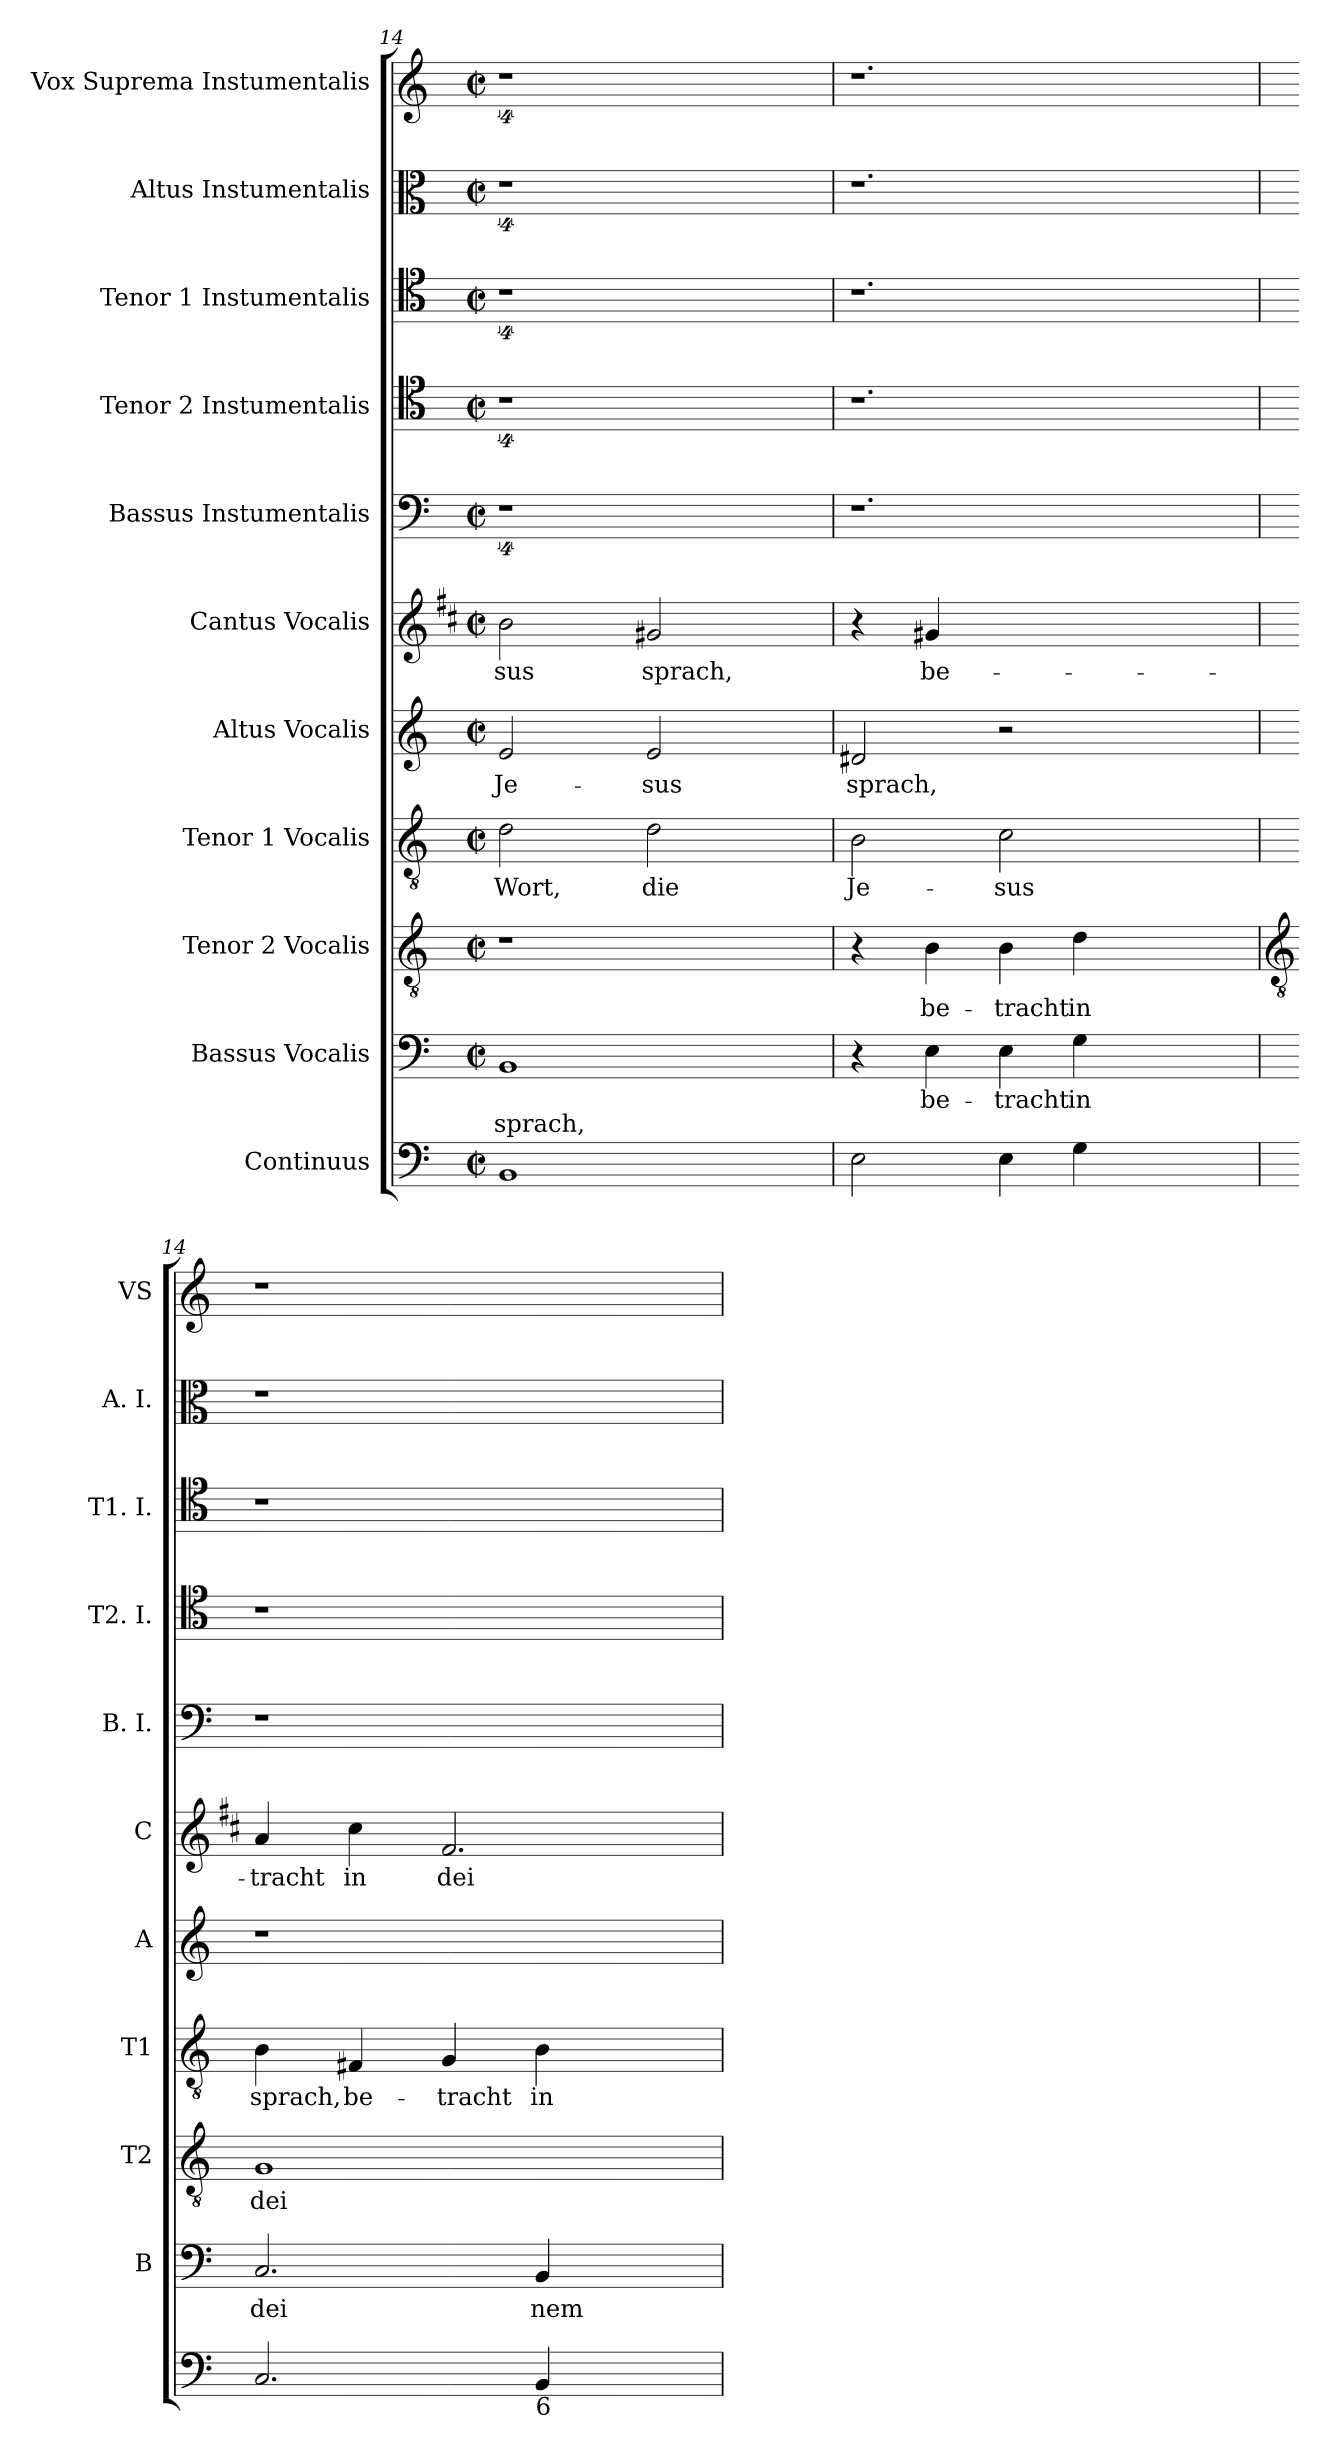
**kern	**kern	**text	**text	**kern	**text	**kern	**text	**kern	**text	**kern	**text	**kern	**kern	**kern	**kern	**kern
*part11	*part10	*part10	*part10	*part9	*part9	*part8	*part8	*part7	*part7	*part6	*part6	*part5	*part4	*part3	*part2	*part1
*staff11	*staff10	*staff10	*staff10	*staff9	*staff9	*staff8	*staff8	*staff7	*staff7	*staff6	*staff6	*staff5	*staff4	*staff3	*staff2	*staff1
*I"Continuus	*I"Bassus Vocalis	*	*	*I"Tenor 2 Vocalis	*	*I"Tenor 1 Vocalis	*	*I"Altus Vocalis	*	*I"Cantus Vocalis	*	*I"Bassus Instumentalis	*I"Tenor 2 Instumentalis	*I"Tenor 1 Instumentalis	*I"Altus Instumentalis	*I"Vox Suprema Instumentalis
*	*I'B	*	*	*I'T2	*	*I'T1	*	*I'A	*	*I'C	*	*I'B. I.	*I'T2. I.	*I'T1. I.	*I'A. I.	*I'VS
*clefF4	*clefF4	*	*	*clefGv2	*	*clefGv2	*	*clefG2	*	*clefG2	*	*clefF4	*clefC4	*clefC4	*clefC3	*clefG2
*	*	*	*	*	*	*	*	*	*	*ITrd1c2	*	*ITrd7c12	*	*	*	*
*k[]	*k[]	*	*	*k[]	*	*k[]	*	*k[]	*	*k[]	*	*k[]	*k[]	*k[]	*k[]	*k[]
*C:	*C:	*	*	*C:	*	*C:	*	*C:	*	*C:	*	*C:	*C:	*C:	*C:	*C:
*M2/2	*M2/2	*	*	*M2/2	*	*M2/2	*	*M2/2	*	*M2/2	*	*M2/2	*M2/2	*M2/2	*M2/2	*M2/2
*met(c|)	*met(c|)	*	*	*met(c|)	*	*met(c|)	*	*met(c|)	*	*met(c|)	*	*met(c|)	*met(c|)	*met(c|)	*met(c|)	*met(c|)
=14	=14	=14	=14	=14	=14	=14	=14	=14	=14	=14	=14	=14	=14	=14	=14	=14
!	!	!	!LO:LY:b	!	!	!	!LO:LY:b	!	!LO:LY:b	!	!LO:LY:b	!	!	!	!	!
*	*	*	*	*	*	*	*	*	*	*^	*	*	*	*	*	*
1BB	1BB	.	sprach,	1r	.	2d	Wort,	2e	Je-	2a	4ryy	-sus	4%5r	4%5r	4%5r	4%5r	4%5r
.	.	.	.	.	.	.	.	.	.	.	1ryy	.	.	.	.	.	.
!	!	!	!	!	!	!	!LO:LY:b	!	!LO:LY:b	!	!	!LO:LY:b	!	!	!	!	!
.	.	.	.	.	.	2d	die	2e	-sus	2f#X	.	sprach,	.	.	.	.	.
4ryy	4ryy	.	.	4ryy	.	4ryy	.	4ryy	.	4ryy	.	.	.	.	.	.	.
!!LO:LB:g=z
=14	=14	=14	=14	=14	=14	=14	=14	=14	=14	=14	=14	=14	=14	=14	=14	=14	=14
!	!	!	!	!	!	!	!LO:LY:b	!	!LO:LY:b	!	!	!	!	!	!	!	!
2E	4r	.	.	4r	.	2B	Je-	2d#X	sprach,	4r	1ryy	.	1.r	1.r	1.r	1.r	1.r
!	!	!LO:LY:b	!	!	!LO:LY:b	!	!	!	!	!	!	!LO:LY:b	!	!	!	!	!
.	4E	be-	.	4B	be-	.	.	.	.	4f#X	.	be-	.	.	.	.	.
!	!	!LO:LY:b	!	!	!LO:LY:b	!	!LO:LY:b	!	!	!	!	!	!	!	!	!	!
4E	4E	-tracht	.	4B	-tracht	2c	-sus	2r	.	1ryy	.	.	.	.	.	.	.
!	!	!LO:LY:b	!	!	!LO:LY:b	!	!	!	!	!	!	!	!	!	!	!	!
4G	4G	in	.	4d	in	.	.	.	.	.	.	.	.	.	.	.	.
2ryy	2ryy	.	.	2ryy	.	2ryy	.	2ryy	.	.	2ryy	.	.	.	.	.	.
!!LO:LB:g=z
=14	=14	=14	=14	=14	=14	=14	=14	=14	=14	=14	=14	=14	=14	=14	=14	=14	=14
*	*	*	*	*clefGv2	*	*	*	*	*	*	*	*	*	*	*	*	*
!	!	!LO:LY:b	!	!	!LO:LY:b	!	!LO:LY:b	!	!	!	!	!LO:LY:b	!	!	!	!	!
2.C	2.C	dei	.	1G	dei	4B	sprach,	1r	.	4g	2ryy	-tracht	1r	1r	1r	1r	1r
!	!	!	!	!	!	!	!LO:LY:b	!	!	!	!	!LO:LY:b	!	!	!	!	!
.	.	.	.	.	.	4F#X	be-	.	.	4b	.	in	.	.	.	.	.
!	!	!	!	!	!	!	!LO:LY:b	!	!	!	!	!LO:LY:b	!	!	!	!	!
.	.	.	.	.	.	4G	-tracht	.	.	2.e	2ryy	dei	.	.	.	.	.
!LO:TX:b:t=6	!	!	!	!	!	!	!	!	!	!	!	!	!	!	!	!	!
!	!	!LO:LY:b	!	!	!	!	!LO:LY:b	!	!	!	!	!	!	!	!	!	!
4BB	4BB	nem	.	.	.	4B	in	.	.	.	.	.	.	.	.	.	.
4ryy	4ryy	.	.	4ryy	.	4ryy	.	4ryy	.	.	4ryy	.	4ryy	4ryy	4ryy	4ryy	4ryy
*	*	*	*	*	*	*	*	*	*	*v	*v	*	*	*	*	*	*
=	=	=	=	=	=	=	=	=	=	=	=	=	=	=	=	=
*-	*-	*-	*-	*-	*-	*-	*-	*-	*-	*-	*-	*-	*-	*-	*-	*-
